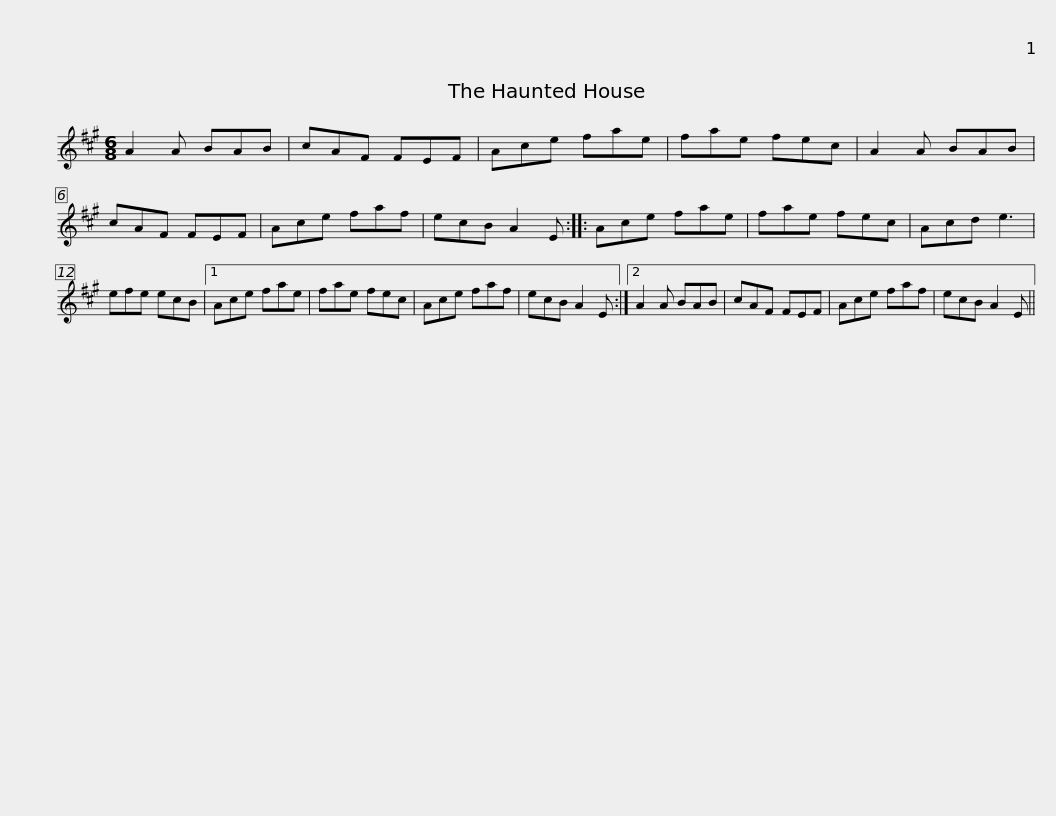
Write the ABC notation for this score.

X:1
L:1/8
M:6/8
I:linebreak $
K:A
V:1 treble
V:1
 A2 A BAB | cAF FEF | Ace fae | fae fec | A2 A BAB | %5
 cAF FEF | Ace faf |$ ecB A2 E :: Ace fae | fae fec | %10
 Acd e3 | efe ecB |1 Ace fae | fae fec |$ Ace faf | %15
 ecB A2 E :|2 A2 A BAB | cAF FEF | Ace faf | ecB A2 E || %20
